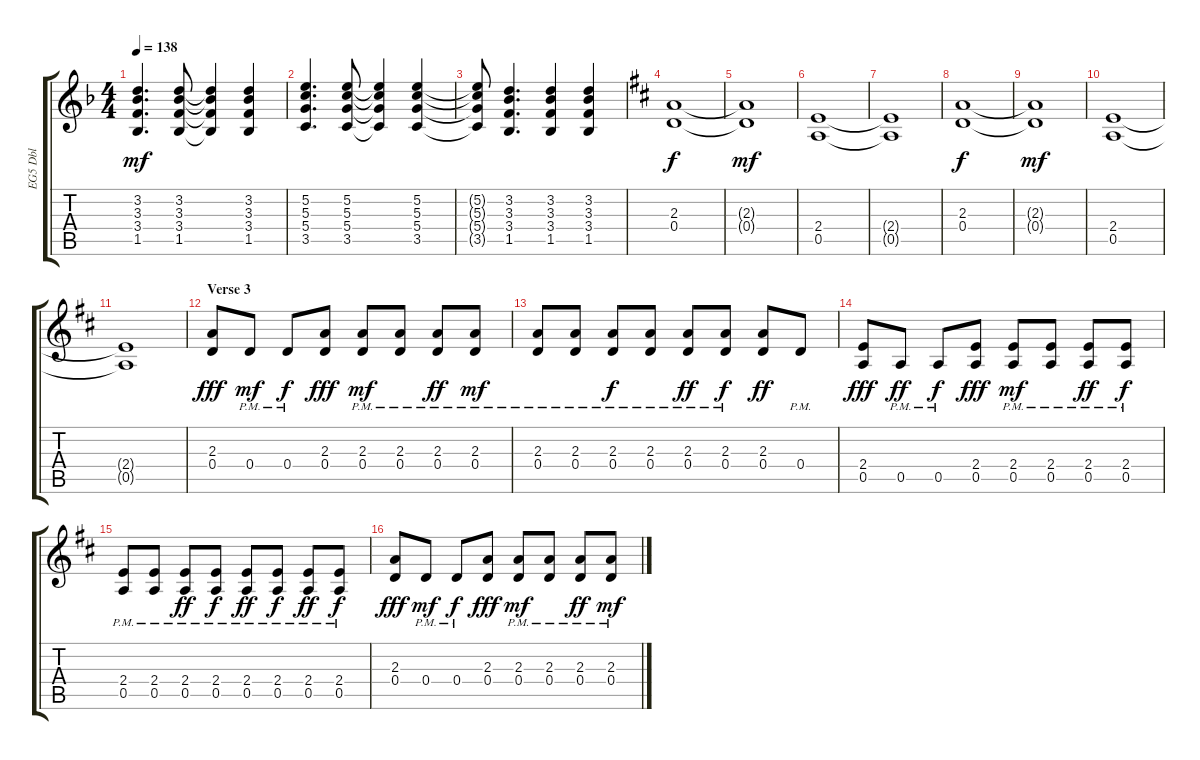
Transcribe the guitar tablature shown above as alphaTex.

\track ("EG5 Dbl" "EG5 Dbl") {instrument electricguitarmuted}
\staff {score tabs}
\tuning (E4 B3 G3 D3 A2 E2) {hide}
\ts (4 4)
\tempo 138
\clef g2
\ks f
(3.2 3.3 3.4 1.5).4{d dy mf} (3.2 3.3 3.4 1.5).8 (3.2{t} 3.3{t} 3.4{t} 1.5{t}).4 (3.2 3.3 3.4 1.5).4 |
(5.2 5.3 5.4 3.5).4{d} (5.2 5.3 5.4 3.5).8 (5.2{t} 5.3{t} 5.4{t} 3.5{t}).4 (5.2 5.3 5.4 3.5).4 |
(5.2{t} 5.3{t} 5.4{t} 3.5{t}).8 (3.2 3.3 3.4 1.5).4{d} (3.2 3.3 3.4 1.5).4 (3.2 3.3 3.4 1.5).4 |
\ks d
(2.3 0.4).1{dy f} |
(2.3{t} 0.4{t}).1{dy mf} |
(2.4 0.5).1 |
(2.4{t} 0.5{t}).1 |
(2.3 0.4).1{dy f} |
(2.3{t} 0.4{t}).1{dy mf} |
(2.4 0.5).1 |
(2.4{t} 0.5{t}).1 |
\section ("" "Verse 3")
(2.3 0.4).8{dy fff} 0.4{pm}.8{dy mf} 0.4{pm}.8{dy f} (2.3 0.4).8{dy fff} (2.3{pm} 0.4{pm}).8{dy mf} (2.3{pm} 0.4{pm}).8 (2.3{pm} 0.4{pm}).8{dy ff} (2.3{pm} 0.4{pm}).8{dy mf} |
(2.3{pm} 0.4{pm}).8 (2.3{pm} 0.4{pm}).8 (2.3{pm} 0.4{pm}).8{dy f} (2.3{pm} 0.4{pm}).8 (2.3{pm} 0.4{pm}).8{dy ff} (2.3{pm} 0.4{pm}).8{dy f} (2.3 0.4).8{dy ff} 0.4{pm}.8 |
(2.4 0.5).8{dy fff} 0.5{pm}.8{dy ff} 0.5{pm}.8{dy f} (2.4 0.5).8{dy fff} (2.4{pm} 0.5{pm}).8{dy mf} (2.4{pm} 0.5{pm}).8 (2.4{pm} 0.5{pm}).8{dy ff} (2.4{pm} 0.5{pm}).8{dy f} |
(2.4{pm} 0.5{pm}).8 (2.4{pm} 0.5{pm}).8 (2.4{pm} 0.5{pm}).8{dy ff} (2.4{pm} 0.5{pm}).8{dy f} (2.4{pm} 0.5{pm}).8{dy ff} (2.4{pm} 0.5{pm}).8{dy f} (2.4{pm} 0.5{pm}).8{dy ff} (2.4{pm} 0.5{pm}).8{dy f} |
(2.3 0.4).8{dy fff} 0.4{pm}.8{dy mf} 0.4{pm}.8{dy f} (2.3 0.4).8{dy fff} (2.3{pm} 0.4{pm}).8{dy mf} (2.3{pm} 0.4{pm}).8 (2.3{pm} 0.4{pm}).8{dy ff} (2.3{pm} 0.4{pm}).8{dy mf}
